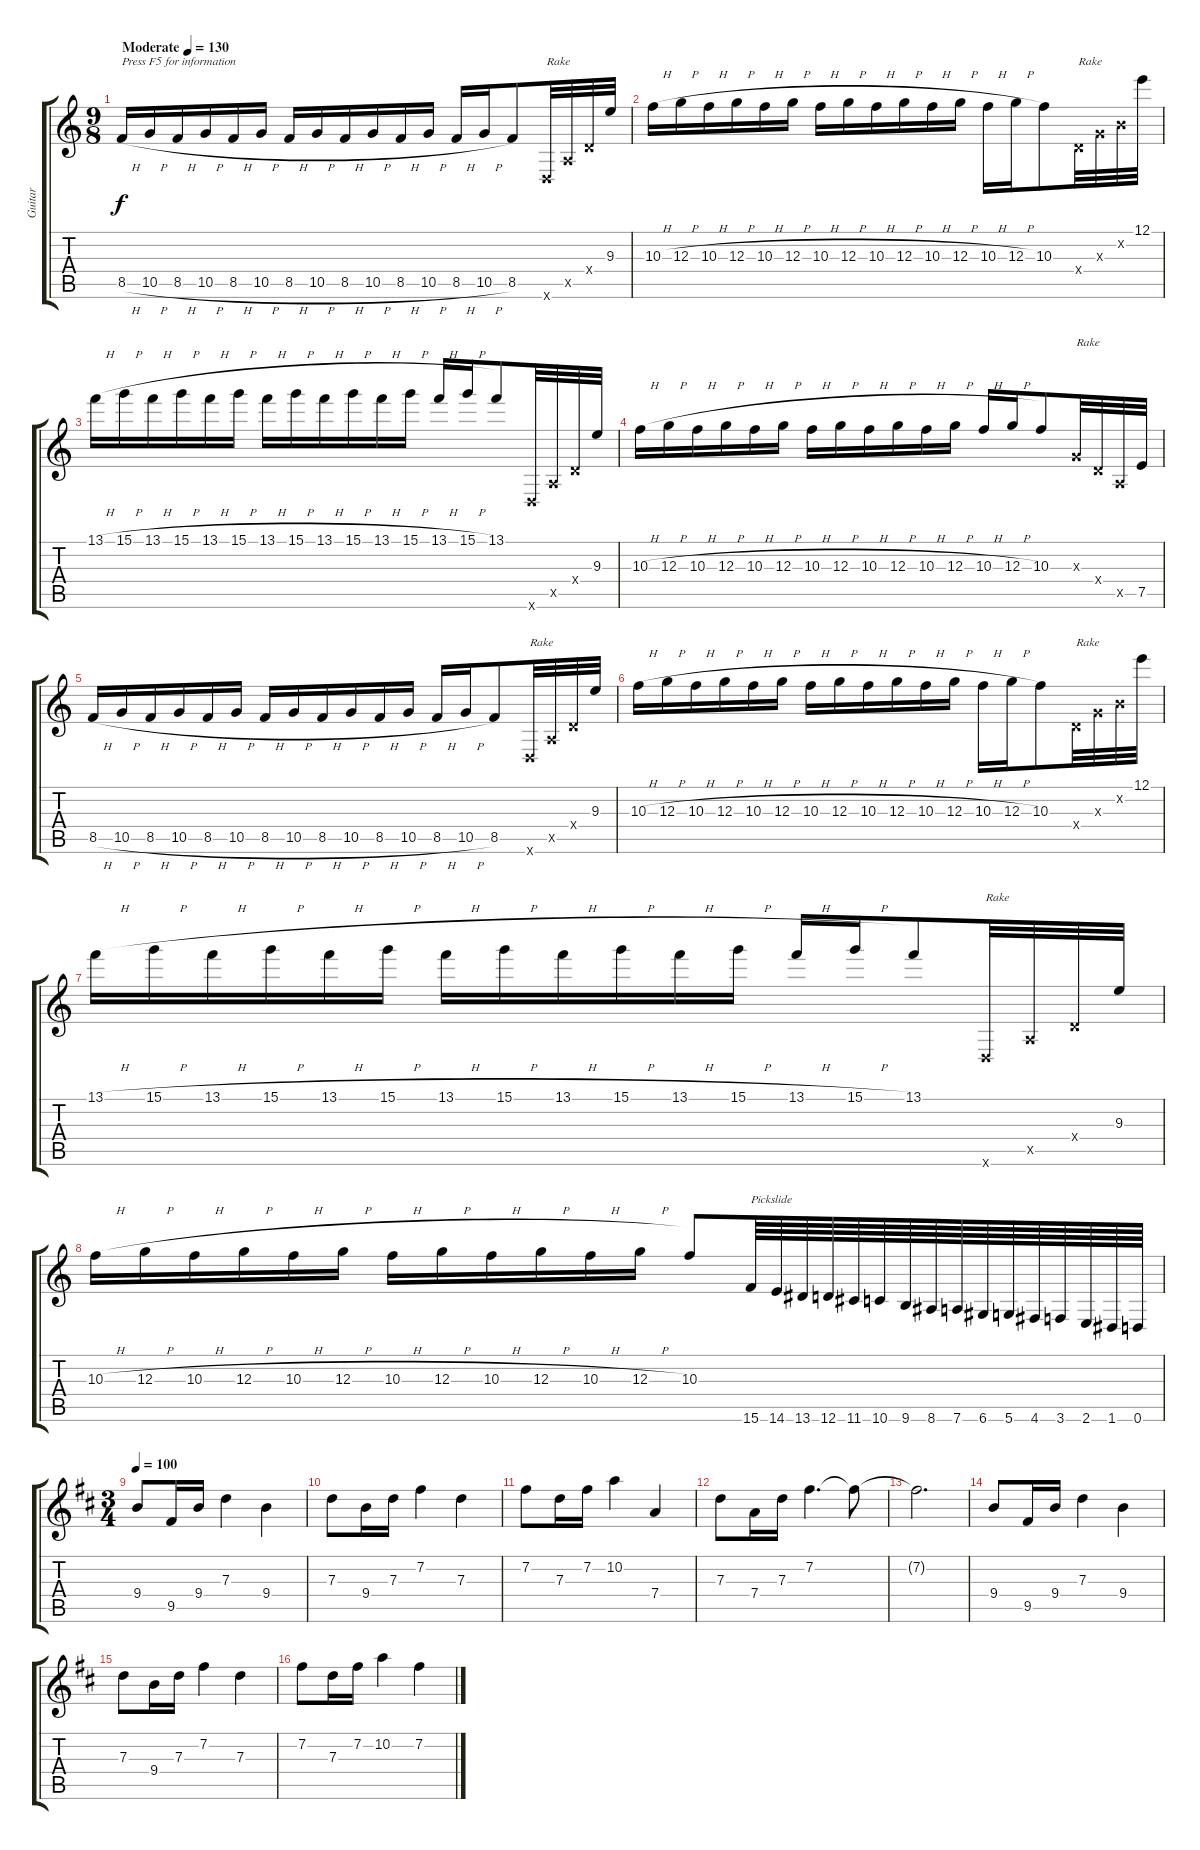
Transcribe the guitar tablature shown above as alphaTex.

\track ("Guitar" "Guitar") {instrument distortionguitar}
\staff {score tabs}
\tuning (E4 B3 G3 D3 A2 D2) {hide}
\ts (9 8)
\tempo (130 "Moderate")
\clef g2
\ks c
8.5{h}.16{txt "Press F5 for information" dy f instrument distortionguitar} 10.5{h}.16 8.5{h}.16 10.5{h}.16 8.5{h}.16 10.5{h}.16 8.5{h}.16 10.5{h}.16 8.5{h}.16 10.5{h}.16 8.5{h}.16 10.5{h}.16 8.5{h}.16 10.5{h}.16 8.5.8 0.6{x}.32{txt "Rake"} 0.5{x}.32 0.4{x}.32 9.3.32 |
10.3{h}.16 12.3{h}.16 10.3{h}.16 12.3{h}.16 10.3{h}.16 12.3{h}.16 10.3{h}.16 12.3{h}.16 10.3{h}.16 12.3{h}.16 10.3{h}.16 12.3{h}.16 10.3{h}.16 12.3{h}.16 10.3.8 0.4{x}.32{txt "Rake"} 0.3{x}.32 0.2{x}.32 12.1.32 |
13.1{h}.16 15.1{h}.16 13.1{h}.16 15.1{h}.16 13.1{h}.16 15.1{h}.16 13.1{h}.16 15.1{h}.16 13.1{h}.16 15.1{h}.16 13.1{h}.16 15.1{h}.16 13.1{h}.16 15.1{h}.16 13.1.8 0.6{x}.32 0.5{x}.32 0.4{x}.32 9.3.32 |
10.3{h}.16 12.3{h}.16 10.3{h}.16 12.3{h}.16 10.3{h}.16 12.3{h}.16 10.3{h}.16 12.3{h}.16 10.3{h}.16 12.3{h}.16 10.3{h}.16 12.3{h}.16 10.3{h}.16 12.3{h}.16 10.3.8 0.3{x}.32{txt "Rake"} 0.4{x}.32 0.5{x}.32 7.5.32 |
8.5{h}.16 10.5{h}.16 8.5{h}.16 10.5{h}.16 8.5{h}.16 10.5{h}.16 8.5{h}.16 10.5{h}.16 8.5{h}.16 10.5{h}.16 8.5{h}.16 10.5{h}.16 8.5{h}.16 10.5{h}.16 8.5.8 0.6{x}.32{txt "Rake"} 0.5{x}.32 0.4{x}.32 9.3.32 |
10.3{h}.16 12.3{h}.16 10.3{h}.16 12.3{h}.16 10.3{h}.16 12.3{h}.16 10.3{h}.16 12.3{h}.16 10.3{h}.16 12.3{h}.16 10.3{h}.16 12.3{h}.16 10.3{h}.16 12.3{h}.16 10.3.8 0.4{x}.32{txt "Rake"} 0.3{x}.32 0.2{x}.32 12.1.32 |
13.1{h}.16 15.1{h}.16 13.1{h}.16 15.1{h}.16 13.1{h}.16 15.1{h}.16 13.1{h}.16 15.1{h}.16 13.1{h}.16 15.1{h}.16 13.1{h}.16 15.1{h}.16 13.1{h}.16 15.1{h}.16 13.1.8 0.6{x}.32{txt "Rake"} 0.5{x}.32 0.4{x}.32 9.3.32 |
10.3{h}.16 12.3{h}.16 10.3{h}.16 12.3{h}.16 10.3{h}.16 12.3{h}.16 10.3{h}.16 12.3{h}.16 10.3{h}.16 12.3{h}.16 10.3{h}.16 12.3{h}.16 10.3.8 15.6.64{txt "Pickslide"} 14.6.64 13.6.64 12.6.64 11.6.64 10.6.64 9.6.64 8.6.64 7.6.64 6.6.64 5.6.64 4.6.64 3.6.64 2.6.64 1.6.64 0.6.64 |
\ts (3 4)
\tempo 100
\ks d
9.4.8 9.5.16 9.4.16 7.3.4 9.4.4 |
7.3.8 9.4.16 7.3.16 7.2.4 7.3.4 |
7.2.8 7.3.16 7.2.16 10.2.4 7.4.4 |
7.3.8 7.4.16 7.3.16 7.2.4{d} 7.2{t}.8 |
7.2{t}.2{d} |
9.4.8 9.5.16 9.4.16 7.3.4 9.4.4 |
7.3.8 9.4.16 7.3.16 7.2.4 7.3.4 |
7.2.8 7.3.16 7.2.16 10.2.4 7.2.4
